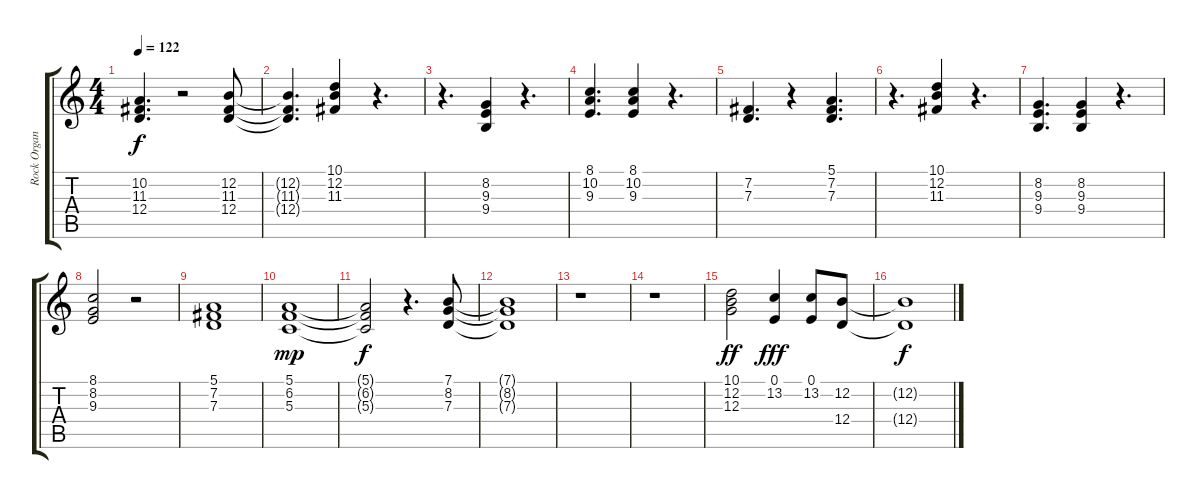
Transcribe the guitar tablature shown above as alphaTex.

\track ("Rock Organ" "Rock Organ") {instrument rockorgan}
\staff {score tabs}
\tuning (E4 B3 G3 D3 A2 E2) {hide}
\ts (4 4)
\tempo 122
\clef g2
\ks c
(10.2{t} 11.3{t} 12.4{t}).4{d dy f} r.2 (12.2 11.3 12.4).8 |
(12.2{t} 11.3{t} 12.4{t}).4{d} (10.1 12.2 11.3).4 r.4{d} |
r.4{d} (8.2 9.3 9.4).4 r.4{d} |
(8.1 10.2 9.3).4{d} (8.1 10.2 9.3).4 r.4{d} |
(7.2 7.3).4{d} r.4 (5.1 7.2 7.3).4{d} |
r.4{d} (10.1 12.2 11.3).4 r.4{d} |
(8.2 9.3 9.4).4{d} (8.2 9.3 9.4).4 r.4{d} |
(8.1 8.2 9.3).2 r.2 |
(5.1 7.2 7.3).1 |
(5.1 6.2 5.3).1{dy mp} |
(5.1{t} 6.2{t} 5.3{t}).2{dy f} r.4{d} (7.1 8.2 7.3).8 |
(7.1{t} 8.2{t} 7.3{t}).1 |
r.1 |
r.1 |
(10.1 12.2 12.3).2{dy ff} (0.1 13.2).4{dy fff} (0.1 13.2).8 (12.2 12.4).8 |
(12.2{t} 12.4{t}).1{dy f}
